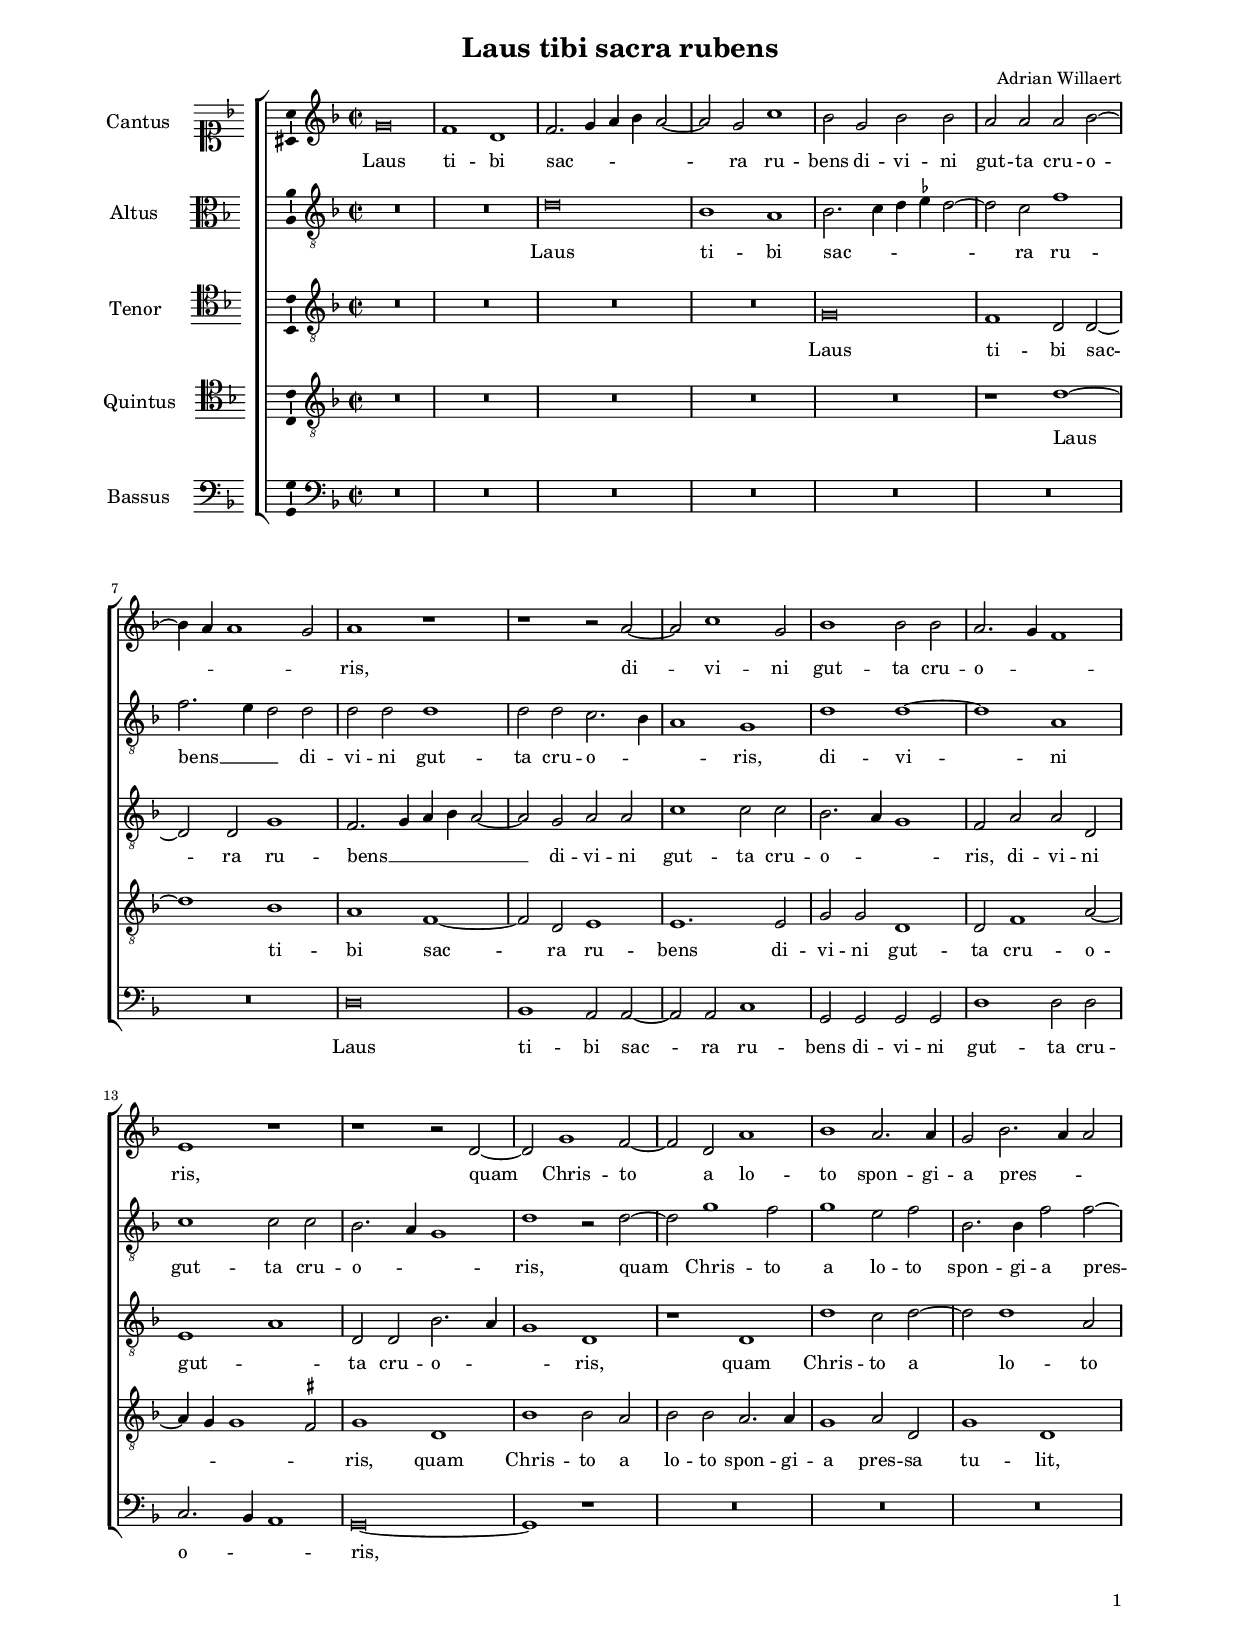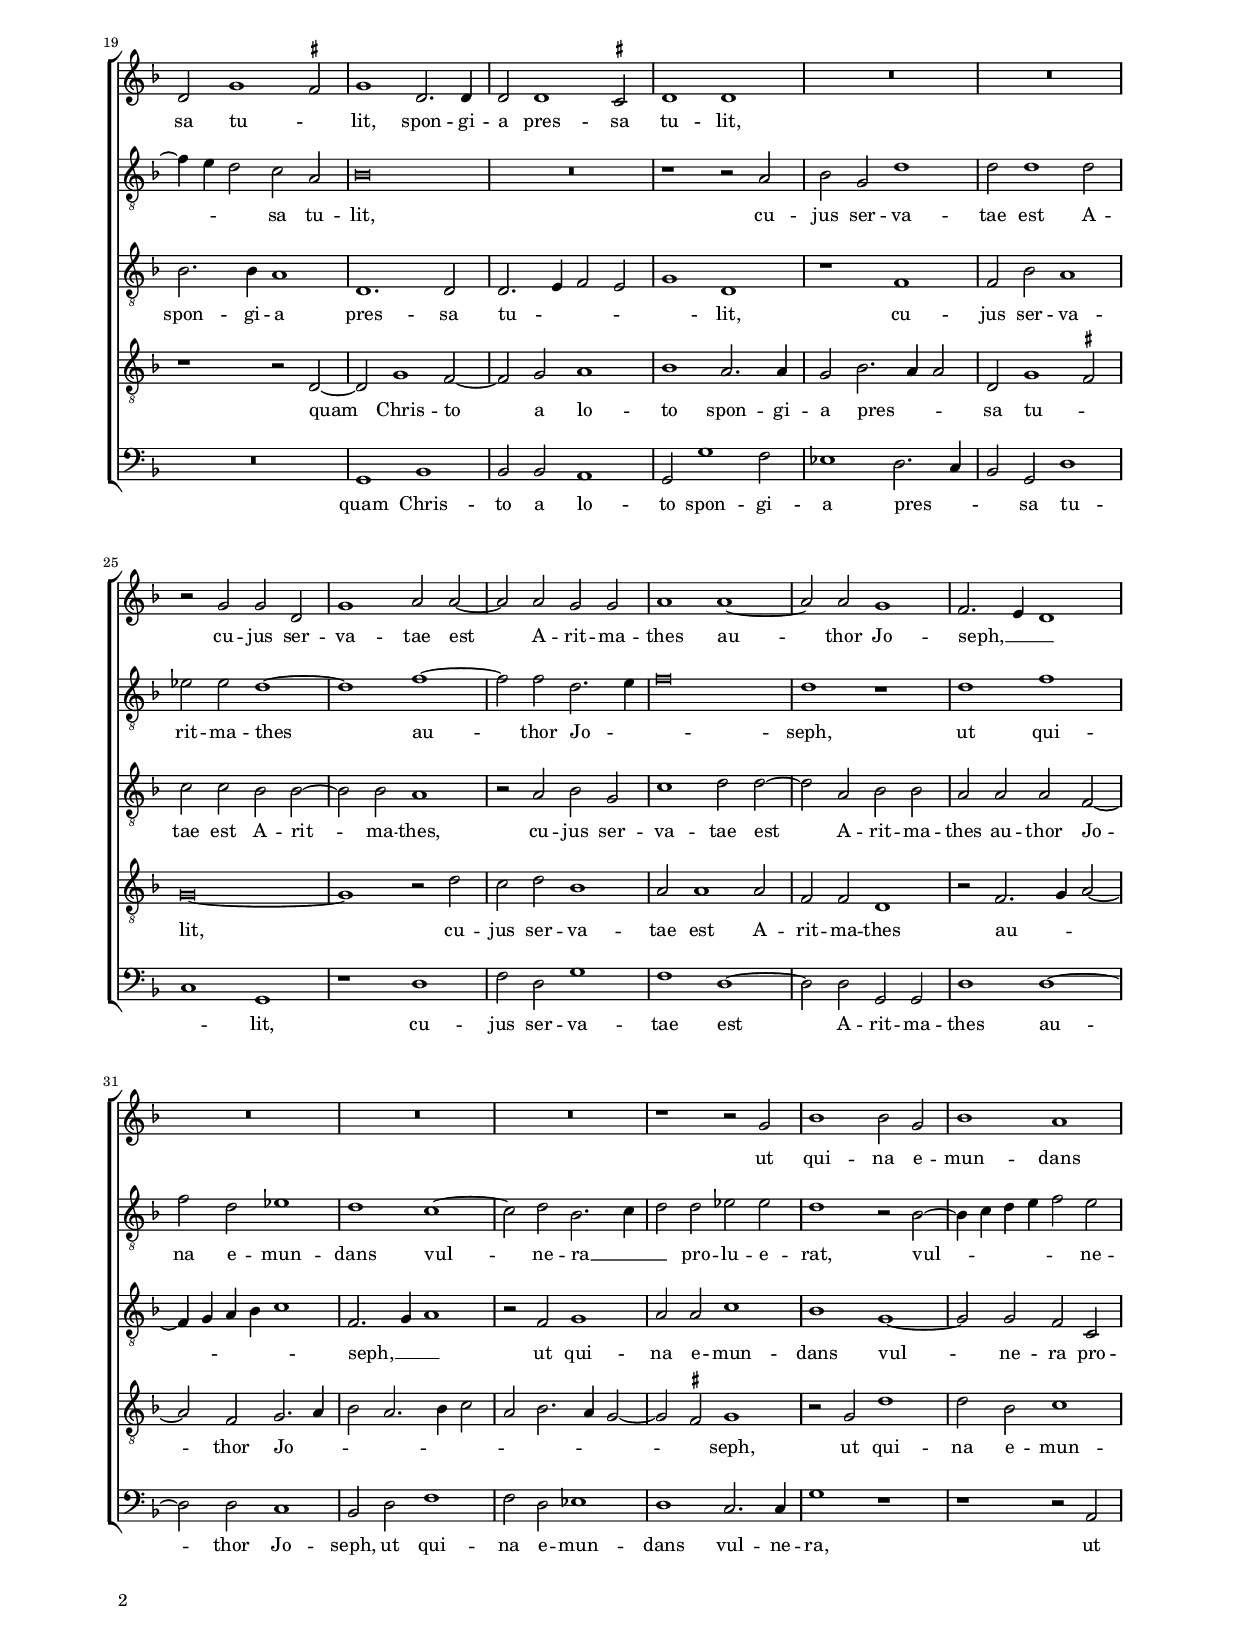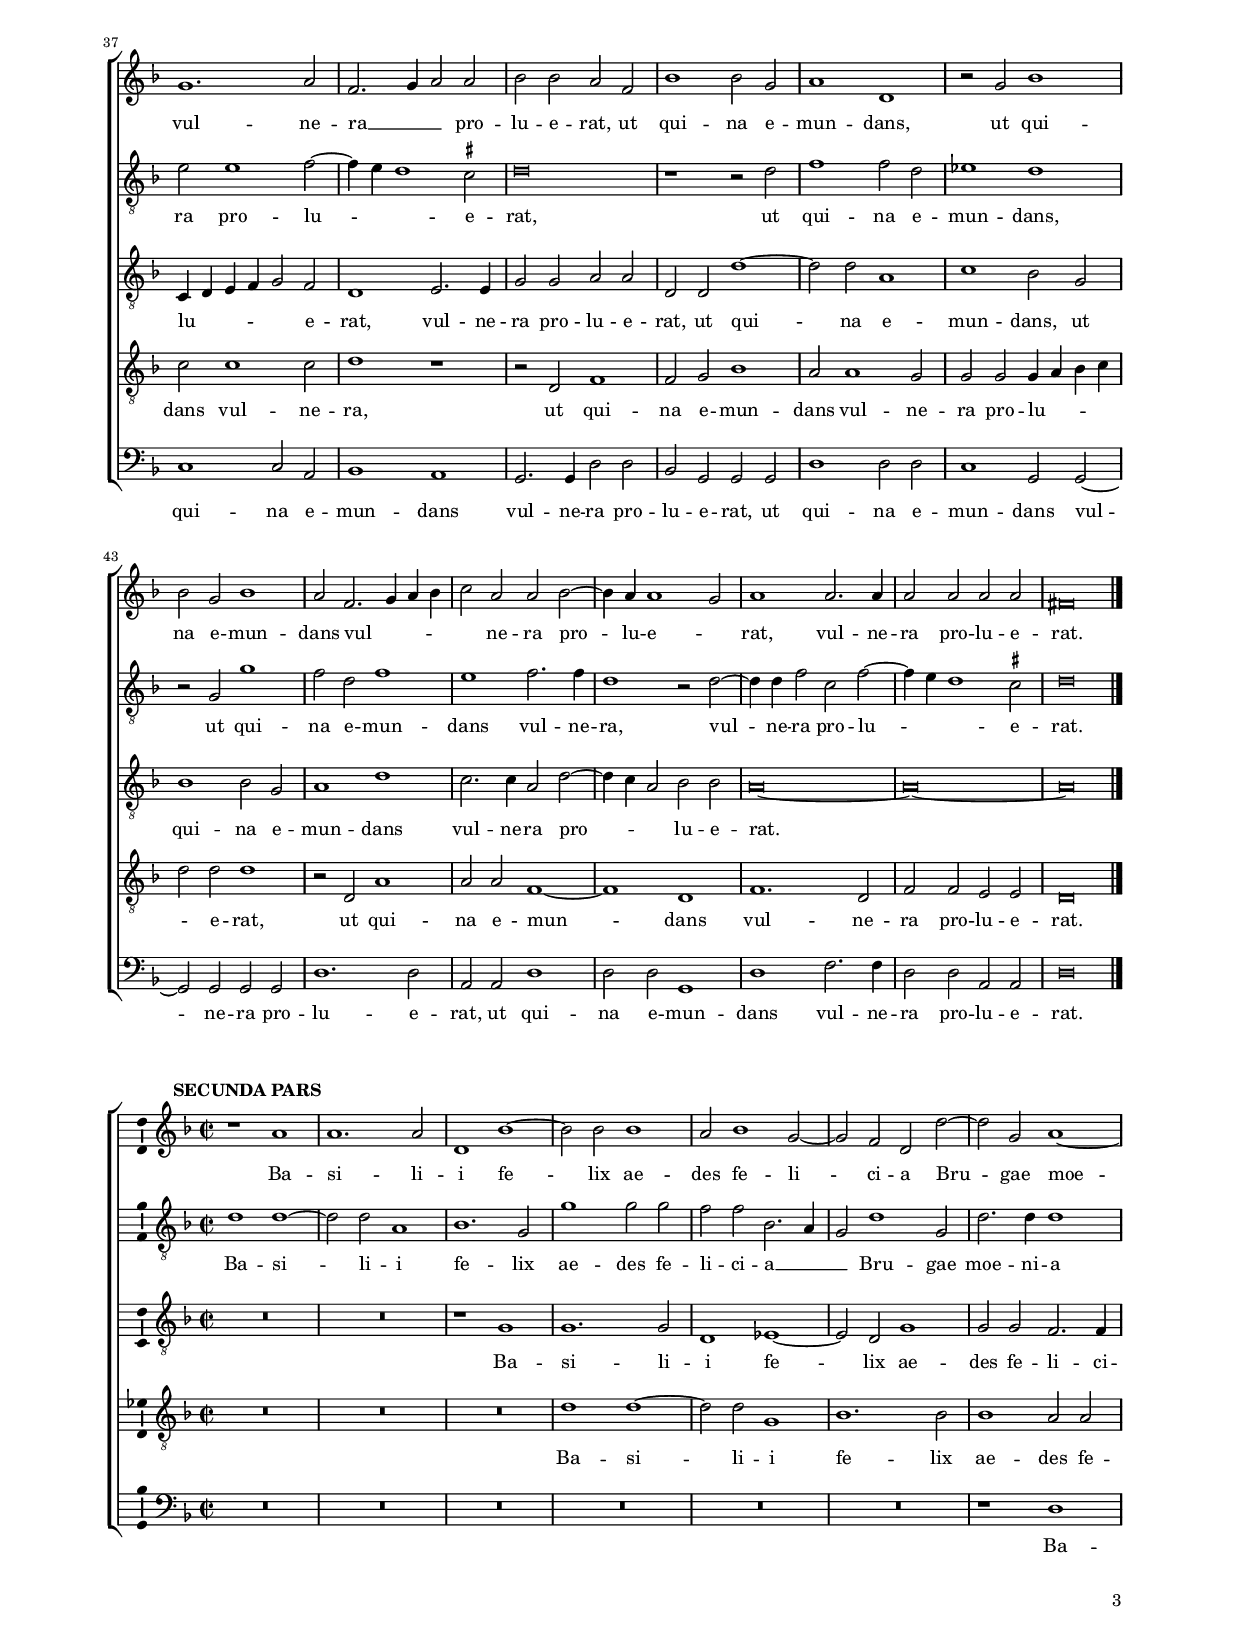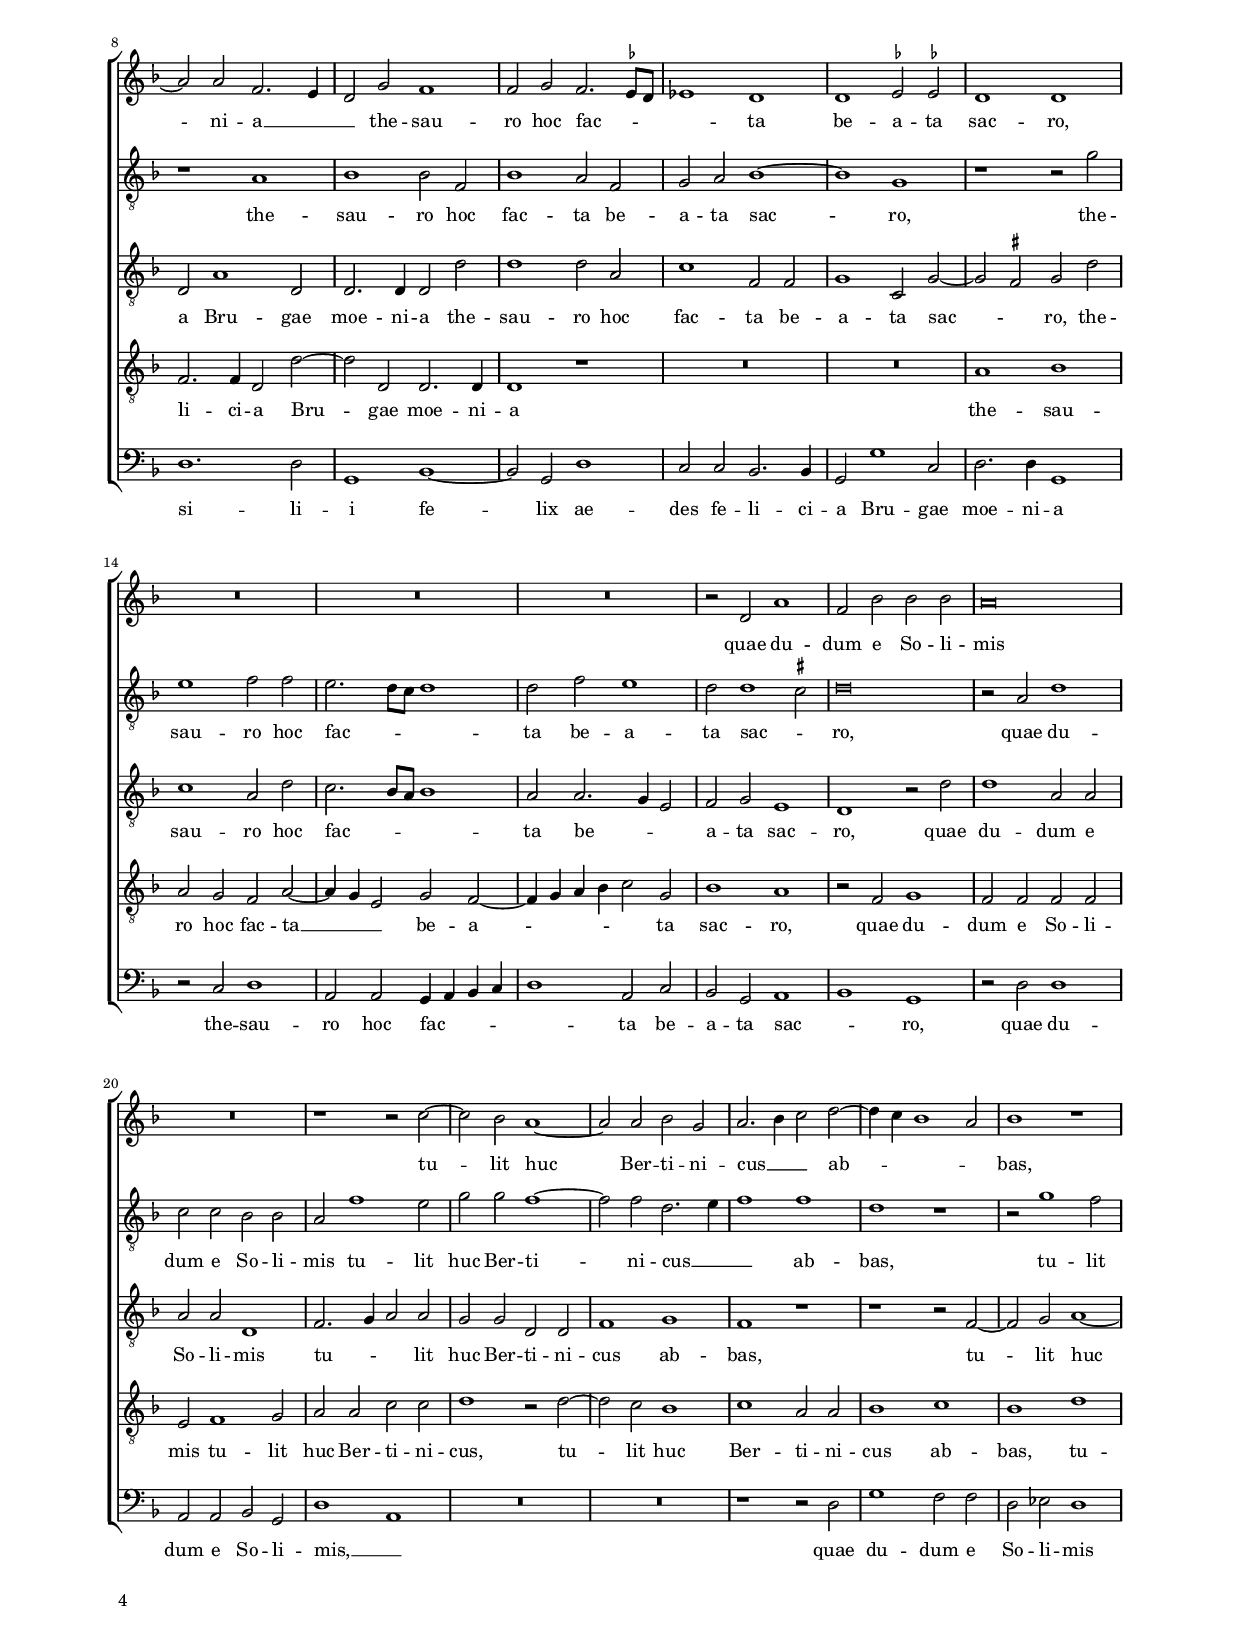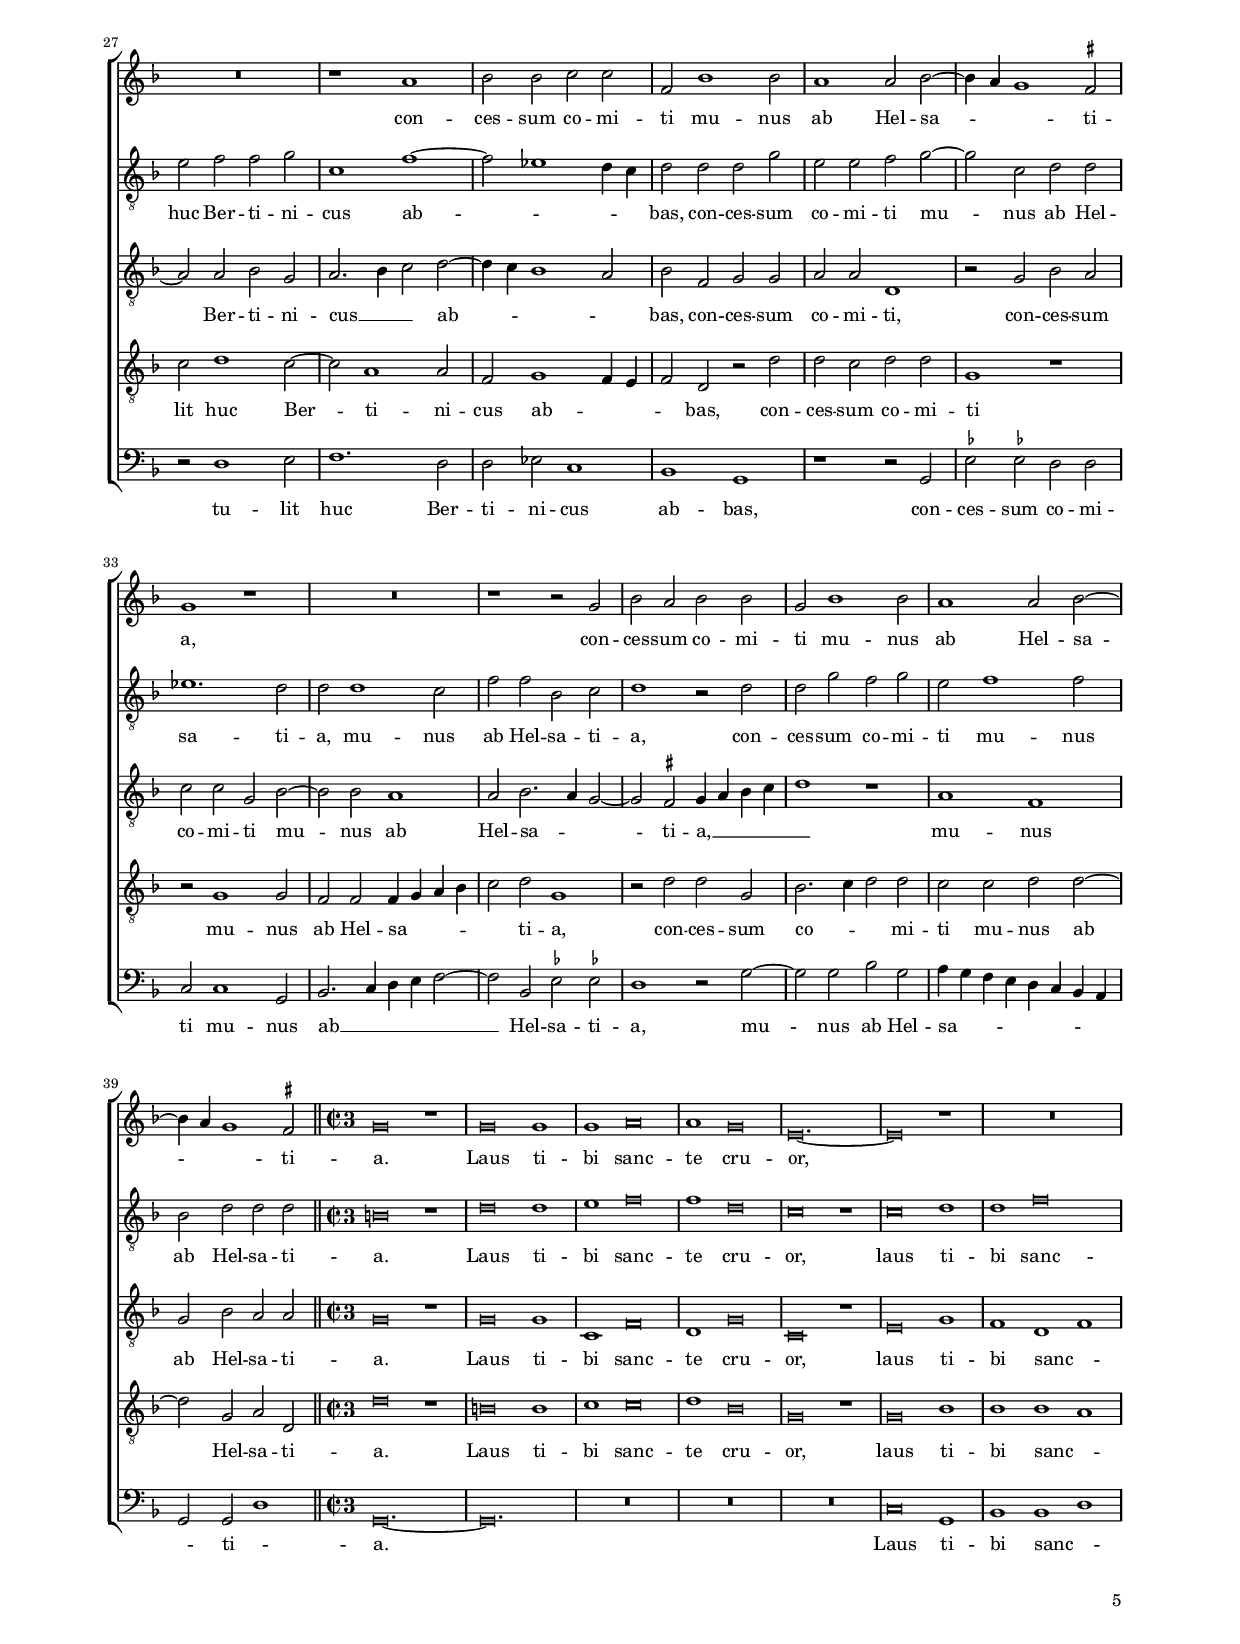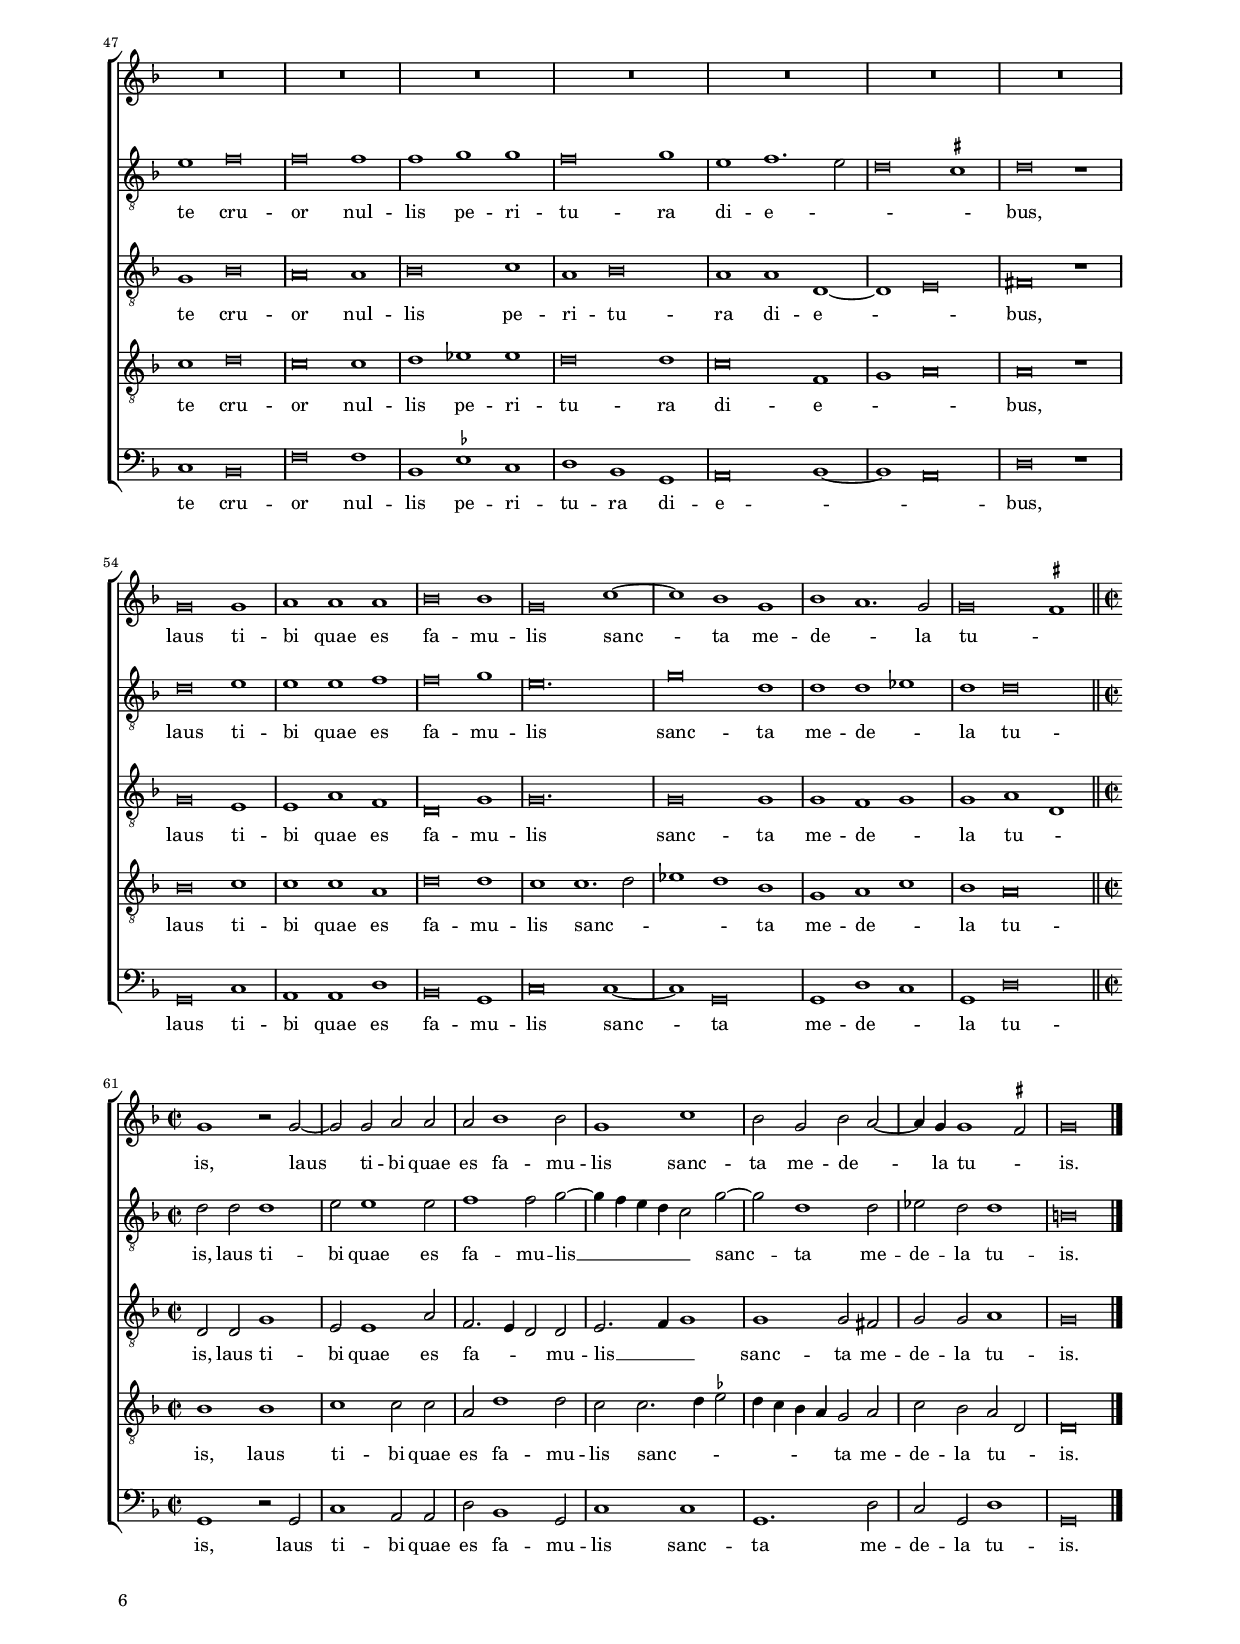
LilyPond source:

\header
{
	title="Laus tibi sacra rubens"
	composer="Adrian Willaert"
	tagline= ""
}

\version "2.24.2"
\language deutsch
#(set-global-staff-size 15)
% #(set-default-paper-size "letter")
#(ly:set-option 'point-and-click #f)

	
	ficta = { \once \set suggestAccidentals = ##t }
	
	forget = #(define-music-function (music) (ly:music?) #{
		\accidentalStyle forget
		$music
		\accidentalStyle default
		#})


\paper
	{
	top-margin = 1.8 \cm
	bottom-margin = 1.2 \cm
	left-margin = 2 \cm
	right-margin = 2 \cm
	ragged-bottom = ##f
	ragged-last-bottom = ##f
	print-page-number = ##f
	score-system-spacing = #'((basic-distance . 16) (minimum-distance . 14) (padding . 5) (strechability . 150))
	system-system-spacing = #'((basic-distance . 16) (minimum-distance . 14) (padding . 5) (strechability . 150))
	oddFooterMarkup=\markup   \fill-line { "" \fromproperty #'page:page-number-string }
	evenFooterMarkup=\markup  \fill-line { \fromproperty #'page:page-number-string "" }
	last-bottom-spacing = #'((basic-distance . 12) (minimum-distance . 7) (padding . 4))
%	systems-per-page = 3
%	page-count = 6
%	min-systems-per-page = 3
	}

global = {
	\key f \major
	\time 2/2 \set Score.measureLength = #(ly:make-moment 2/1)
	\set Score.tempoHideNote = ##t
	\tempo 2 = 95
	\skip 1*2*49 \bar "|."
	}
	

incipitcantus = \markup { \score {
	{
	\set Staff.instrumentName = \markup { \fontsize #1 "Cantus" }
	\key f \major
	\clef soprano
	s4 \bar ""
	}
	\layout  {
	raggedright = ##t
	indent = 1.8 \cm
	line-width = 2.5 \cm
	\context { \Staff \remove Time_signature_engraver }
	\override Staff.Clef.Y-extent = #'(0 . 0)
	}} \hspace #1 }
      
      
incipitaltus = \markup { \score {
	{
	\set Staff.instrumentName = \markup { \fontsize #1 "Altus" }
	\key f \major
	\clef alto
	s4 \bar ""
	}
	\layout  {
	raggedright = ##t
	indent = 1.8 \cm
	line-width = 2.5 \cm
	\context { \Staff \remove Time_signature_engraver }
	\override Staff.Clef.Y-extent = #'(0 . 0)
	}} \hspace #1 }


incipittenor = \markup { \score {
	{
	\set Staff.instrumentName = \markup { \fontsize #1 "Tenor" }
	\key f \major
	\clef tenor
	s4 \bar ""
	}
	\layout  {
	raggedright = ##t
	indent = 1.8 \cm
	line-width = 2.5 \cm
	\context { \Staff \remove Time_signature_engraver }
	\override Staff.Clef.Y-extent = #'(0 . 0)
	}} \hspace #1 }
      
      
incipitquintus = \markup { \score {
	{
	\set Staff.instrumentName = \markup { \fontsize #1 "Quintus" }
	\key f \major
	\clef tenor
	s4 \bar ""
	}
	\layout  {
	raggedright = ##t
	indent = 1.8 \cm
	line-width = 2.5 \cm
	\context { \Staff \remove Time_signature_engraver }
	\override Staff.Clef.Y-extent = #'(0 . 0)
	}} \hspace #1 }
      
      
incipitbassus = \markup { \score {
	{
	\set Staff.instrumentName = \markup { \fontsize #1 "Bassus" }
	\key f \major
	\clef bass
	s4 \bar ""
	}
	\layout  {
	raggedright = ##t
	indent = 1.8 \cm
	line-width = 2.5 \cm
	\context { \Staff \remove Time_signature_engraver }
	\override Staff.Clef.Y-extent = #'(0 . 0)
	}} \hspace #1 }


cantus =  \relative c''
	{
	g\breve
	f1 d
	f2. g4 a b a2~
	a2 g c1
%5
	b2 g b b |
	a2 a a b~
	b4 a a1 g2
	a1 r
	r1 r2 a~
%10
	a2 c1 g2 |
	b1 b2 b
	a2. g4 f1
	e1 r
	r1 r2 d~
%15
	d2 g1 f2~ |
	f2 d a'1
	b1 a2. a4
	g2 b2. a4 a2
	d,2 g1 \ficta fis2
%20
	g1 d2. d4 |
	d2 d1 \ficta cis2
	d1 d
	R\breve
	R\breve
%25
	r2 g g d |
	g1 a2 a~
	a2 a g g
	a1 a~
	a2 a g1
%30
	f2. e4 d1 |
	R\breve
	R\breve
	R\breve
	r1 r2 g
%35
	b1 b2 g |
	b1 a
	g1. a2
	f2. g4 a2 a
	b2 b a f
%40
	b1 b2 g |
	a1 d,
	r2 g b1
	b2 g b1
	a2 f2. g4 a b
%45
	c2 a a b~ |
	b4 a a1 g2
	a1 a2. a4
	a2 a a a
	fis\breve |
	}


altus =  \relative c'
    {
	R\breve
	R\breve
	d\breve
	b1 a
%5
	b2. c4 d \ficta es d2~ |
	d2 c f1
	f2. e4 d2 d
	d2 d d1
	d2 d c2. b4
%10
	a1 g |
	d'1 d~
	d1 a
	c1 c2 c
	b2. a4 g1
%15
	d'1 r2 d~ |
	d2 g1 f2
	g1 e2 f
	b,2. b4 f'2 f~
	f4 e d2 c a
%20
	b\breve |
	R\breve
	r1 r2 a
	b2 g d'1
	d2 d1 d2
%25
	es2 es d1~ |
	d1 f~
	f2 f d2. e4
	f\breve
	d1 r
%30
	d1 f |
	f2 d es1
	d1 c~
	c2 d b2. c4
	d2 d es es
%35
	d1 r2 b~ |
	b4 c d e f2 e
	e2 e1 f2~
	f4 e d1 \ficta cis2
	d\breve
%40
	r1 r2 d |
	f1 f2 d
	es1 d
	r2 g, g'1
	f2 d f1
%45
	e1 f2. f4 |
	d1 r2 d~
	d4 d f2 c f~
	f4 e d1 \ficta cis2
	d\breve |
	}


tenor =  \relative c'
	{
	R\breve
	R\breve
	R\breve
	R\breve
%5
	g\breve |
	f1 d2 d~
	d2 d g1
	f2. g4 a b a2~
	a2 g a a
%10
	c1 c2 c |
	b2. a4 g1
	f2 a a d,
	e1 a
	d,2 d b'2. a4
%15
	g1 d |
	r1 d
	d'1 c2 d~
	d2 d1 a2
	b2. b4 a1
%20
	d,1. d2 |
	d2. e4 f2 e
	g1 d
	r1 f
	f2 b a1
%25
	c2 c b b~ |
	b2 b a1
	r2 a b g
	c1 d2 d~
	d2 a b b
%30
	a2 a a f~ |
	f4 g a b c1
	f,2. g4 a1
	r2 f g1
	a2 a c1
%35
	b1 g~ |
	g2 g f c
	c4 d e f g2 f
	d1 e2. e4
	g2 g a a
%40
	d,2 d d'1~ |
	d2 d a1
	c1 b2 g
	b1 b2 g
	a1 d
%45
	c2. c4 a2 d~ |
	d4 c a2 b b
	a\breve~
	a\breve~
	a\breve |
	}


quintus  =  \relative c'
	{
	R\breve
	R\breve
	R\breve
	R\breve
%5
	R\breve |
	r1 d~
	d1 b
	a1 f~
	f2 d e1
%10
	e1. e2 |
	g2 g d1
	d2 f1 a2~
	a4 g g1 \ficta fis2
	g1 d
%15
	b'1 b2 a |
	b2 b a2. a4
	g1 a2 d,
	g1 d
	r1 r2 d~
%20
	d2 g1 f2~ |
	f2 g a1
	b1 a2. a4
	g2 b2. a4 a2
	d,2 g1 \ficta fis2
%25
	g\breve~ |
	g1 r2 d'
	c2 d b1
	a2 a1 a2
	f2 f d1
%30
	r2 f2. g4 a2~ |
	a2 f g2. a4
	b2 a2. b4 c2
	a2 b2. a4 g2~
	g2 \ficta fis g1
%35
	r2 g d'1 |
	d2 b c1
	c2 c1 c2
	d1 r
	r2 d, f1
%40
	f2 g b1 |
	a2 a1 g2
	g2 g g4 a b c
	d2 d d1
	r2 d, a'1
%45
	a2 a f1~ |
	f1 d
	f1. d2
	f2 f e e
	d\breve |
	}


bassus  =  \relative c
	{
	R\breve
	R\breve
	R\breve
	R\breve
%5
	R\breve |
	R\breve
	R\breve
	d\breve
	b1 a2 a~
%10
	a2 a c1 |
	g2 g g g
	d'1 d2 d
	c2. b4 a1
	g\breve~
%15
	g1 r |
	R\breve
	R\breve
	R\breve
	R\breve
%20
	g1 b |
	b2 b a1
	g2 g'1 f2
	es1 d2. c4
	b2 g d'1
%25
	c1 g |
	r1 d'
	f2 d g1
	f1 d~
	d2 d g, g
%30
	d'1 d~ |
	d2 d c1
	b2 d f1
	f2 d es1
	d1 c2. c4
%35
	g'1 r |
	r1 r2 a,
	c1 c2 a
	b1 a
	g2. g4 d'2 d
%40
	b2 g g g |
	d'1 d2 d
	c1 g2 g~
	g2 g g g
	d'1. d2
%45
	a2 a d1 |
	d2 d g,1
	d'1 f2. f4
	d2 d a a
	d\breve |
	}


lyricscantus = \lyricmode {
	Laus ti -- bi sac -- _ _ _ _ ra ru -- bens di -- vi -- ni gut -- ta cru -- o -- _ _ _ ris,
    di -- vi -- ni gut -- ta cru -- o -- _ _ ris,
    quam Chris -- to a lo -- to spon -- gi -- a pres -- _ _ sa tu -- _ lit,
    spon -- gi -- a pres -- sa tu -- lit,
    cu -- jus ser -- va -- tae est A -- rit -- ma -- thes au -- thor Jo -- seph, __ _ _
    ut qui -- na e -- mun -- dans vul -- ne -- ra __ _ _ pro -- lu -- e -- rat,
    ut qui -- na e -- mun -- dans,
    ut qui -- na e -- mun -- dans vul -- _ _ _ _ ne -- ra pro -- lu -- e -- _ rat,
    vul -- ne -- ra pro -- lu -- e -- rat.
	}


lyricsaltus = \lyricmode {
	Laus ti -- bi sac -- _ _ _ _ ra ru -- bens __ _ _ di -- vi -- ni gut -- ta cru -- o -- _ _ ris,
    di -- vi -- ni gut -- ta cru -- o -- _ _ ris,
    quam Chris -- to a lo -- to spon -- gi -- a pres -- _ _ sa tu -- lit,
    cu -- jus ser -- va -- tae est A -- rit -- ma -- thes au -- thor Jo -- _ _ seph,
    ut qui -- na e -- mun -- dans vul -- ne -- ra __ _ _ pro -- lu -- e -- rat,
    vul -- _ _ _ _ ne -- ra pro -- lu -- _ _ e -- rat,
    ut qui -- na e -- mun -- dans,
    ut qui -- na e -- mun -- dans vul -- ne -- ra,
    vul -- ne -- ra pro -- lu -- _ _ e -- rat.
	}


lyricstenor = \lyricmode {
	Laus ti -- bi sac -- ra ru -- bens __ _ _ _ _ di -- vi -- ni gut -- ta cru -- o -- _ _ ris,
    di -- vi -- ni gut -- _ ta cru -- o -- _ _ ris,
    quam Chris -- to a lo -- to spon -- gi -- a pres -- sa tu -- _ _ _ _ lit,
    cu -- jus ser -- va -- tae est A -- rit -- ma -- thes,
    cu -- jus ser -- va -- tae est A -- rit -- ma -- thes au -- thor Jo -- _ _ _ _ seph, __ _ _
    ut qui -- na e -- mun -- dans vul -- ne -- ra pro -- lu -- _ _ _ _ e -- rat,
    vul -- ne -- ra pro -- lu -- e -- rat,
    ut qui -- na e -- mun -- dans,
    ut qui -- na e -- mun -- dans vul -- ne -- ra pro -- _ _ lu -- e -- rat.
	}


lyricsquintus = \lyricmode {
	Laus ti -- bi sac -- ra ru -- bens di -- vi -- ni gut -- ta cru -- o -- _ _ _ ris,
    quam Chris -- to a lo -- to spon -- gi -- a pres -- sa tu -- lit,
    quam Chris -- to a lo -- to spon -- gi -- a pres -- _ _ sa tu -- _ lit,
    cu -- jus ser -- va -- tae est A -- rit -- ma -- thes au -- _ _ thor Jo -- _ _ _ _ _ _ _ _ _ _ seph,
    ut qui -- na e -- mun -- dans vul -- ne -- ra,
    ut qui -- na e -- mun -- dans vul -- ne -- ra pro -- lu -- _ _ _ _ e -- rat,
    ut qui -- na e -- mun -- dans vul -- ne -- ra pro -- lu -- e -- rat.
	}


lyricsbassus = \lyricmode {
	Laus ti -- bi sac -- ra ru -- bens di -- vi -- ni gut -- ta cru -- o -- _ _ ris,
    quam Chris -- to a lo -- to spon -- gi -- a pres -- _ _ sa tu -- _ lit,
    cu -- jus ser -- va -- tae est A -- rit -- ma -- thes au -- thor Jo -- seph,
    ut qui -- na e -- mun -- dans vul -- ne -- ra,
    ut qui -- na e -- mun -- dans vul -- ne -- ra pro -- lu -- e -- rat,
    ut qui -- na e -- mun -- dans vul -- ne -- ra pro -- lu -- e -- rat,
    ut qui -- na e -- mun -- dans vul -- ne -- ra pro -- lu -- e -- rat.
	}


\score
{  
	\transpose c c {
	\new ChoirStaff \with { \override StaffGrouper.staff-staff-spacing.basic-distance = #12 }
	<<

	\new Staff << \global
	\new Voice="v1" {
		\set Staff.instrumentName=\incipitcantus
		\set Staff.midiInstrument = "reed organ"
		\clef violin
		\cantus }
	\new Lyrics \lyricsto "v1" {\lyricscantus }
	>>


	\new Staff << \global
	\new Voice="v2" {
		\set Staff.instrumentName=\incipitaltus
		\set Staff.midiInstrument = "reed organ"
		\clef "G_8" % violin
		\altus}
	\new Lyrics \lyricsto "v2" {\lyricsaltus }
	>>


	\new Staff << \global
	\new Voice="v3" {
		\set Staff.instrumentName=\incipittenor
		\set Staff.midiInstrument = "reed organ"
		\clef "G_8"
		\tenor }
	\new Lyrics \lyricsto "v3" {\lyricstenor }
	>>


	\new Staff << \global
	\new Voice="v5" {
		\set Staff.instrumentName=\incipitquintus
		\set Staff.midiInstrument = "reed organ"
		\clef "G_8"
		\quintus}
	\new Lyrics \lyricsto "v5" {\lyricsquintus }
	>>


	\new Staff << \global
	\new Voice="v4" {
		\set Staff.instrumentName=\incipitbassus
		\set Staff.midiInstrument = "reed organ"
		\clef bass
		\bassus }
	\new Lyrics \lyricsto "v4" {\lyricsbassus}
	>>

	>>
	} % transpose

	\layout
	{
	indent = 2.5 \cm
	\context { \Lyrics \override VerticalAxisGroup.nonstaff-relatedstaff-spacing.padding = #1.4 }
%	\context { \Lyrics \override LyricText.font-size = #1 }
	\context { \Staff \consists Ambitus_engraver }
	\context { \Score \override BarNumber.padding = #2 }
	\context { \Voice \override NoteHead.style = #'baroque }
	}


\midi
	{
	}

}

%%%%%%%%%%%%%%%%%%%%  SECUNDA PARS %%%%%%%%%%%%%%%%%%%%


CutCThree = {
	\once \override Staff.TimeSignature.stencil = #ly:text-interface::print
	\once \override Staff.TimeSignature.text =
	\markup \number { \musicglyph "timesig.C22" \vcenter "3" }
	\time 3/1
	}

global = {
	\key f \major
	\time 2/2 \set Score.measureLength = #(ly:make-moment 2/1)
	\set Score.tempoHideNote = ##t
	\tempo 2 = 95
	\skip 1*2*39 \bar "||"
	\CutCThree
	\tempo 1 = 95
	\skip 1*3*21 \bar "||" 
	\time 2/2 \set Score.measureLength = #(ly:make-moment 2/1)
	\tempo 2 = 95
	\skip 1*2*7 \bar "|."
	}


cantus =  \relative c''
	{
    r1 a  
	a1. a2
	d,1 b'~
	b2 b b1
%5
	a2 b1 g2~ |
	g2 f d d'~
	d2 g, a1~
	a2 a f2. e4
	d2 g f1
%10
	f2 g f2. \ficta es8 d |
	es1 d
	d1 \ficta es2 \ficta es!
	d1 d
	R\breve
%15
	R\breve |
	R\breve
	r2 d a'1
	f2 b b b
	a\breve
%20
	R\breve |
	r1 r2 c~
	c2 b a1~
	a2 a b g
	a2. b4 c2 d~
%25
	d4 c b1 a2 |
	b1 r
	R\breve
	r1 a
	b2 b c c
%30
	f,2 b1 b2 |
	a1 a2 b~
	b4 a g1 \ficta fis2
	g1 r
	R\breve
%35
	r1 r2 g |
	b2 a b b
	g2 b1 b2
	a1 a2 b~
	b4 a g1 \ficta fis2
%40
    % Triple time
	g\breve r1
	g\breve g1
	g1 a\breve
	a1 g\breve
%45
	e\breve.~ |
	e\breve r1
	R\breve.
	R\breve.
	R\breve.
%50
	R\breve. |
	R\breve.
	R\breve.
	R\breve.
	R\breve.
%55
	g\breve g1 |
	a1 a a
	b\breve b1
	g\breve c1~
	c1 b g
%60
	b1 a1. g2 |
	g\breve \ficta fis1
% End of triple time
	g1 r2 g~
	g2 g a a
	a2 b1 b2
%65
	g1 c |
	b2 g b a~
	a4 g g1 \ficta fis2
	g\breve |
	}


altus =  \relative c'
    {
	d1 d~
	d2 d a1
	b1. g2
	g'1 g2 g
%5
	f2 f b,2. a4 |
	g2 d'1 g,2
	d'2. d4 d1
	r1 a
	b1 b2 f
%10
	b1 a2 f |
	g2 a b1~
	b1 g
	r1 r2 g'
	e1 f2 f
%15
	e2. d8 c d1 |
	d2 f e1
	d2 d1 \ficta cis2
	d\breve
	r2 a d1
%20
	c2 c b b |
	a2 f'1 e2
	g2 g f1~
	f2 f d2. e4
	f1 f
%25
	d1 r |
	r2 g1 f2
	e2 f f g
	c,1 f~
	f2 es1 d4 c
%30
	d2 d d g |
	e2 e f g~
	g2 c, d d
	es1. d2
	d2 d1 c2
%35
	f2 f b, c |
	d1 r2 d
	d2 g f g
	e2 f1 f2
	b,2 d d d
%40
% Triple time
    h\breve r1 |
	d\breve d1
	e1 f\breve
	f1 d\breve
	c\breve r1
%45
	c\breve d1 |
	d1 f\breve
	e1 f\breve
	f\breve f1
	f1 g g
%50
	f\breve g1 |
	e1 f1. e2
	d\breve \ficta cis1
	d\breve r1
	d\breve e1
%55
	e1 e f |
	f\breve g1
	e\breve.
	g\breve d1
	d1 d es
%60
	d1 d\breve |
% End of triple time
	d2 d d1
	e2 e1 e2
	f1 f2 g~
	g4 f e d c2 g'~
%65
	g2 d1 d2 |
	es2 d d1
	h\breve |
	}


tenor =  \relative c'
	{
	R\breve
	R\breve
	r1 g
	g1. g2
%5
	d1 es~ |
	es2 d g1
	g2 g f2. f4
	d2 a'1 d,2
	d2. d4 d2 d'
%10
	d1 d2 a |
	c1 f,2 f
	g1 c,2 g'2~
	g2 \ficta fis g d'
	c1 a2 d
%15
	c2. b8 a b1 |
	a2 a2. g4 e2
	f2 g e1
	d1 r2 d'
	d1 a2 a
%20
	a2 a d,1 |
	f2. g4 a2 a
	g2 g d d
	f1 g
	f1 r
%25
	r1 r2 f~ |
	f2 g a1~
	a2 a b g
	a2. b4 c2 d~
	d4 c b1 a2
%30
	b2 f g g |
	a2 a d,1
	r2 g b a
	c2 c g b~
	b2 b a1
%35
	a2 b2. a4 g2~ |
	g2 \ficta fis g4 a b c
	d1 r
	a1 f
	g2 b a a
%40
% Triple time
    g\breve r1
	g\breve g1
	c,1 f\breve
	d1 g\breve
	c,\breve r1
%45
	e\breve g1 |
	f1 d f
	g1 b\breve
	a\breve a1
	b\breve c1
%50
	a1 b\breve |
	a1 a d,~
	d1 e\breve
	fis\breve r1
	g\breve e1
%55
	e1 a f |
	d\breve g1
	g\breve.
	g\breve g1
	g1 f g
%60
	g1 a d, |
% End of triple time
	d2 d g1
	e2 e1 a2
	f2. e4 d2 d
	e2. f4 g1
%65
	g1 g2 fis |
	g2 g a1
	g\breve |	
	}


quintus  =  \relative c'
	{
	R\breve
	R\breve
	R\breve
	d1 d~
%5
	d2 d g,1 |
	b1. b2
	b1 a2 a
	f2. f4 d2 d'~
	d2 d, d2. d4
%10
	d1 r |
	R\breve
	R\breve
	a'1 b
	a2 g f a~
%15
	a4 g e2 g f~ |
	f4 g a b c2 g
	b1 a
	r2 f g1
	f2 f f f
%20
	e2 f1 g2 |
	a2 a c c
	d1 r2 d~
	d2 c b1
	c1 a2 a
%25
	b1 c |
	b1 d
	c2 d1 c2~
	c2 a1 a2
	f2 g1 f4 e
%30
	f2 d r d' |
	d2 c d d
	g,1 r
	r2 g1 g2
	f2 f f4 g a b
%35
	c2 d g,1 |
	r2 d' d g,
	b2. c4 d2 d
	c2 c d d~
	d2 g, a d,
%40
% Triple time
    d'\breve r1
	h\breve h1
	c1 c\breve
	d1 b\breve
	g\breve r1
%45
	g\breve b1 |
	b1 b a
	c1 d\breve
	c\breve c1
	d1 es es
%50
	d\breve d1 |
	c\breve f,1
	g1 a\breve
	a\breve r1
	b\breve c1
%55
	c1 c a |
	d\breve d1
	c1 c1. d2
	es1 d b
	g1 a c
%60
	b1 a\breve |
% End of triple time
	b1 b
	c1 c2 c
	a2 d1 d2
	c2 c2. d4 \ficta es2
%65
	d4 c b a g2 a |
	c2 b a d,
	d\breve |
	}


bassus  =  \relative c
	{
	R\breve
	R\breve
	R\breve
	R\breve
%5
	R\breve |
	R\breve
	r1 d
	d1. d2
	g,1 b~
%10
	b2 g d'1 |
	c2 c b2. b4
	g2 g'1 c,2
	d2. d4 g,1
	r2 c d1
%15
	a2 a g4 a b c |
	d1 a2 c
	b2 g a1
	b1 g
	r2 d' d1
%20
	a2 a b g |
	d'1 a
	R\breve
	R\breve
	r1 r2 d
%25
	g1 f2 f |
	d2 es d1
	r2 d1 e2
	f1. d2
	d2 es c1
%30
	b1 g |
	r1 r2 g
	\ficta es'2 \ficta es! d d
	c2 c1 g2
	b2. c4 d e f2~
%35
	f2 b, \ficta es \ficta es! |
	d1 r2 g~
	g2 g b g
	a4 g f e d c b a
	g2 g d'1
%40
% Triple time
	g,\breve.~
    g\breve.
	R\breve.
	R\breve.
	R\breve.
%45
	c\breve g1 |
	b1 b d
	c1 b\breve
	f'\breve f1
	b,1 \ficta es c
%50
	d1 b g |
	a\breve b1~
	b1 a\breve
	d\breve r1
	g,\breve c1
%55
	a1 a d |
	b\breve g1
	c\breve c1~
	c1 g\breve
	g1 d' c
%60
	g1 d'\breve |
% End of triple time
	g,1 r2 g
	c1 a2 a
	d2 b1 g2
	c1 c
%65
	g1. d'2 |
	c2 g d'1
	g,\breve |
	}


lyricscantus = \lyricmode {
	Ba -- si -- li -- i fe -- lix ae -- des fe -- li -- ci -- a Bru -- gae
    moe -- ni -- a __ _ _ the -- sau -- ro hoc fac -- _ _ _ ta be -- a -- ta sac -- ro,
    quae du -- dum e So -- li -- mis tu -- lit huc Ber -- ti -- ni -- cus __ _ _ ab -- _ _ _ bas,
    con -- ces -- sum co -- mi -- ti mu -- nus ab Hel -- sa -- _ _ ti -- a,
    con -- ces -- sum co -- mi -- ti mu -- nus ab Hel -- sa -- _ _ ti -- a.
    Laus ti -- bi sanc -- te cru -- or,
    laus ti -- bi quae es fa -- mu -- lis sanc -- ta me -- de -- _ la tu -- _ is,
    laus ti -- bi quae es fa -- mu -- lis sanc -- ta me -- de -- _ la tu -- _ is.
    }


lyricsaltus = \lyricmode {
	Ba -- si -- li -- i fe -- lix ae -- des fe -- li -- ci -- a __ _ _ Bru -- gae
    moe -- ni -- a the -- sau -- ro hoc fac -- ta be -- a -- ta sac -- ro,
    the -- sau -- ro hoc fac -- _ _ _ ta be -- a -- ta sac -- _ ro,
    quae du -- dum e So -- li -- mis tu -- lit huc Ber -- ti -- ni -- cus __ _ _ ab -- bas,
    tu -- lit huc Ber -- ti -- ni -- cus ab -- _ _ _ bas,
    con -- ces -- sum co -- mi -- ti mu -- nus ab Hel -- sa -- ti -- a,
    mu -- nus ab Hel -- sa -- ti -- a,
    con -- ces -- sum co -- mi -- ti mu -- nus ab Hel -- sa -- ti -- a.
    Laus ti -- bi sanc -- te cru -- or,
    laus ti -- bi sanc -- te cru -- or
    nul -- lis pe -- ri -- tu -- ra di -- e -- _ _ _ bus,
    laus ti -- bi quae es fa -- mu -- lis sanc -- ta me -- de -- _ la tu -- is,
    laus ti -- bi quae es fa -- mu -- lis __ _ _ _ _ sanc -- ta me -- de -- la tu -- is.
	}


lyricstenor = \lyricmode {
	Ba -- si -- li -- i fe -- lix ae -- des fe -- li -- ci -- a Bru -- gae
    moe -- ni -- a the -- sau -- ro hoc fac -- ta be -- a -- ta sac -- _ ro,
    the -- sau -- ro hoc fac -- _ _ _ ta be -- _ _ a -- ta sac -- ro,
    quae du -- dum e So -- li -- mis tu -- _ _ lit huc Ber -- ti -- ni -- cus ab -- bas,
    tu -- lit huc Ber -- ti -- ni -- cus __ _ _ ab -- _ _ _ bas,
    con -- ces -- sum co -- mi -- ti,
    con -- ces -- sum co -- mi -- ti mu -- nus ab Hel -- sa -- _ _ ti -- a, __ _ _ _ _
    mu -- nus ab Hel -- sa -- ti -- a.
    Laus ti -- bi sanc -- te cru -- or,
    laus ti -- bi sanc -- _ te cru -- or
    nul -- lis pe -- ri -- tu -- ra di -- e -- _ bus,
    laus ti -- bi quae es fa -- mu -- lis sanc -- ta me -- de -- _ la tu -- _ is,
    laus ti -- bi quae es fa -- _ _ mu -- lis __ _ _ sanc -- ta me -- de -- la tu -- is.
	}


lyricsquintus = \lyricmode {
	Ba -- si -- li -- i fe -- lix ae -- des fe -- li -- ci -- a Bru -- gae
    moe -- ni -- a the -- sau -- ro hoc fac -- ta __ _ _ be -- a -- _ _ _ _ ta sac -- ro,
    quae du -- dum e So -- li -- mis tu -- lit huc Ber -- ti -- ni -- cus,
    tu -- lit huc Ber -- ti -- ni -- cus ab -- bas,
    tu -- lit huc Ber -- ti -- ni -- cus ab -- _ _ _ bas,
    con -- ces -- sum co -- mi -- ti mu -- nus ab Hel -- sa -- _ _ _ _ ti -- a,
    con -- ces -- sum co -- _ _ mi -- ti mu -- nus ab Hel -- sa -- ti -- a.
    Laus ti -- bi sanc -- te cru -- or,
    laus ti -- bi sanc -- _ te cru -- or
    nul -- lis pe -- ri -- tu -- ra di -- e -- _ _ bus,
    laus ti -- bi quae es fa -- mu -- lis sanc -- _ _ _ ta me -- de -- _ la tu -- is,
    laus ti -- bi quae es fa -- mu -- lis sanc -- _ _ _ _ _ _ ta me -- de -- la tu -- _ is.
	}


lyricsbassus = \lyricmode {
	Ba -- si -- li -- i fe -- lix ae -- des fe -- li -- ci -- a Bru -- gae
    moe -- ni -- a the -- sau -- ro hoc fac -- _ _ _ _ ta be -- a -- ta sac -- _ ro,
    quae du -- dum e So -- li -- mis, __ _ 
    quae du -- dum e So -- li -- mis tu -- lit huc Ber -- ti -- ni -- cus ab -- bas,
    con -- ces -- sum co -- mi -- ti mu -- nus ab __ _ _ _ _ Hel -- sa -- ti -- a,
    mu -- nus ab Hel -- sa -- _ _ _ _ _ _ _ _ ti -- _ a.
    Laus ti -- bi sanc -- _ te cru -- or
    nul -- lis pe -- ri -- tu -- ra di -- e -- _ _ bus,
    laus ti -- bi quae es fa -- mu -- lis sanc -- ta me -- de -- _ la tu -- is,
    laus ti -- bi quae es fa -- mu -- lis sanc -- ta me -- de -- la tu -- is.
	}


\score
	{  
	\transpose c c {
	\new ChoirStaff \with { \override StaffGrouper.staff-staff-spacing.basic-distance = #12 }
	<<

	\new Staff <<\global
	\new Voice="v1" {
	  %\set Staff.instrumentName=Cantus
		\set Staff.midiInstrument = "reed organ"
		\clef violin
		\cantus }
	\new Lyrics \lyricsto "v1" {\lyricscantus }
	>>


	\new Staff << \global
	\new Voice="v2" {
	  %\set Staff.instrumentName=Altus
		\set Staff.midiInstrument = "reed organ"
		\clef "G_8"
		\altus}
	\new Lyrics \lyricsto "v2" {\lyricsaltus }
	>>


	\new Staff <<\global
	\new Voice="v3" {
	  %\set Staff.instrumentName=Tenor
		\set Staff.midiInstrument = "reed organ"
		\clef "G_8"
		\tenor }
	\new Lyrics \lyricsto "v3" {\lyricstenor }
	>>


	\new Staff << \global
	\new Voice="v5" {
	  %\set Staff.instrumentName=Quintus
		\set Staff.midiInstrument = "reed organ"
		\clef "G_8"
		\quintus}
	\new Lyrics \lyricsto "v5" {\lyricsquintus }
	>>


	\new Staff <<\global
	\new Voice="v4" {
	  %\set Staff.instrumentName=Bassus
		\set Staff.midiInstrument = "reed organ"
		\clef bass
		\bassus }
	\new Lyrics \lyricsto "v4" {\lyricsbassus}
	>>
	
	>>
	} % transpose

	\layout
	{
	indent = 0 \cm
	\context { \Lyrics \override VerticalAxisGroup.nonstaff-relatedstaff-spacing.padding = #1.4 }
%	\context { \Lyrics \override LyricText.font-size = #1 }
	\context { \Staff \consists Ambitus_engraver }
	\context { \Score \override BarNumber.padding = #2 }
	\context { \Voice \override NoteHead.style = #'baroque }
	}

	\header { piece = \markup { \raise #2 \hspace #7 \bold "SECUNDA PARS"} }

\midi
	{
	}
	
}

% EOF
